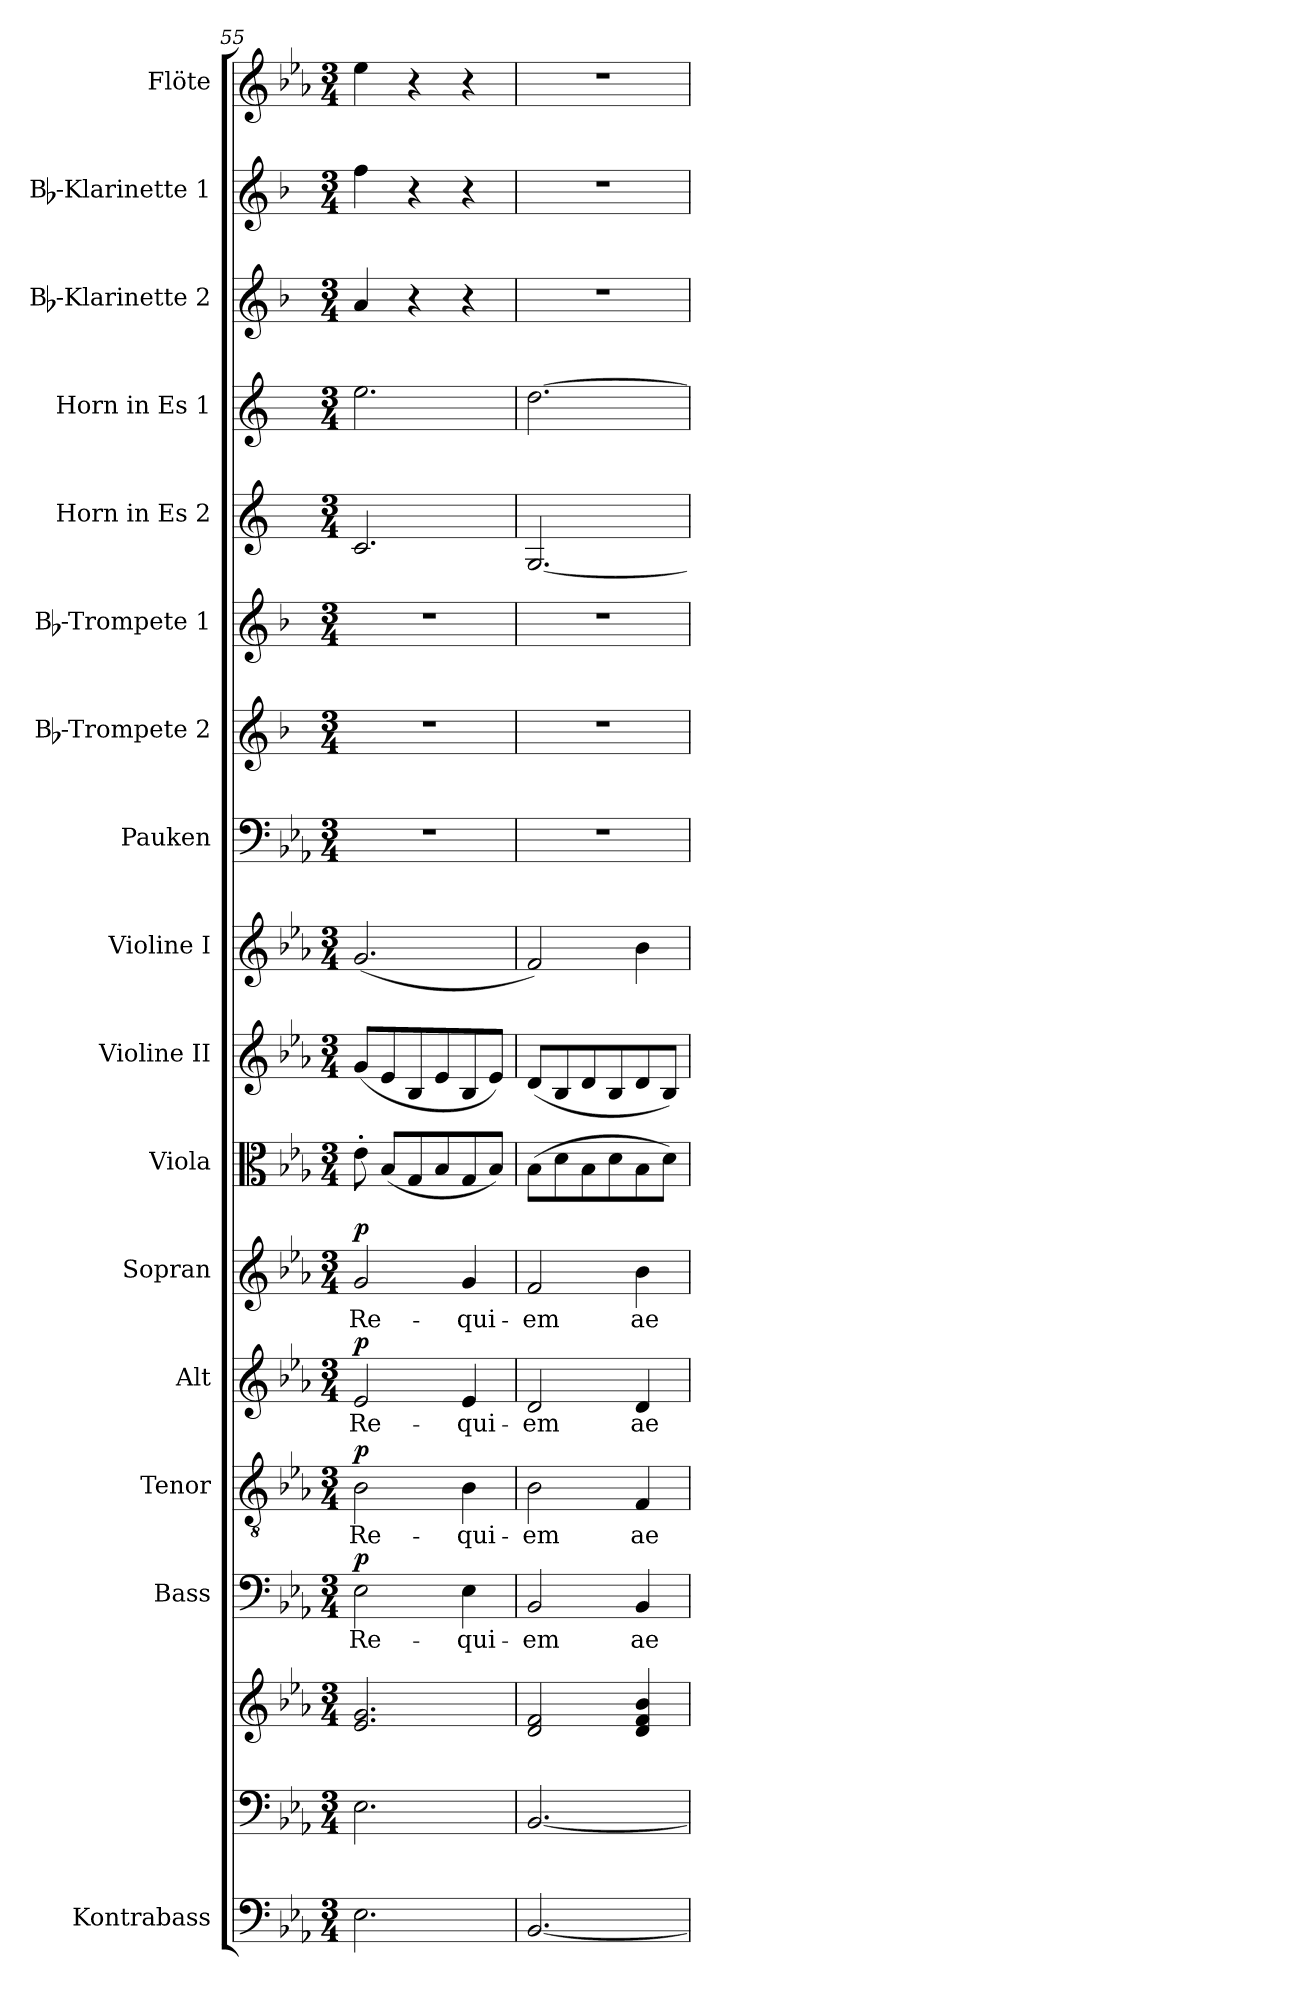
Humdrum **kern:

**kern	**kern	**kern	**kern	**text	**dynam	**kern	**text	**dynam	**kern	**text	**dynam	**kern	**text	**dynam	**kern	**kern	**kern	**kern	**kern	**kern	**kern	**kern	**kern	**kern	**kern
*part17	*part16	*part16	*part15	*part15	*part15	*part14	*part14	*part14	*part13	*part13	*part13	*part12	*part12	*part12	*part11	*part10	*part9	*part8	*part7	*part6	*part5	*part4	*part3	*part2	*part1
*staff18	*staff17	*staff16	*staff15	*staff15	*staff15	*staff14	*staff14	*staff14	*staff13	*staff13	*staff13	*staff12	*staff12	*staff12	*staff11	*staff10	*staff9	*staff8	*staff7	*staff6	*staff5	*staff4	*staff3	*staff2	*staff1
*I"Kontrabass	*	*	*I"Bass	*	*	*I"Tenor	*	*	*I"Alt	*	*	*I"Sopran	*	*	*I"Viola	*I"Violine II	*I"Violine I	*I"Pauken	*I"Bb-Trompete 2	*I"Bb-Trompete 1	*I"Horn in Es 2	*I"Horn in Es 1	*I"Bb-Klarinette 2	*I"Bb-Klarinette 1	*I"Flöte
*I'Kb.	*	*	*I'B.	*	*	*I'T.	*	*	*I'A.	*	*	*I'S.	*	*	*I'Vla.	*I'Vl. II	*I'Vl. I	*I'Pk.	*I'Bb Trp. 2	*I'Bb Trp. 1	*	*	*I'Bb Kl. 2	*I'Bb Kl. 1	*I'Fl.
*clefF4	*clefF4	*clefG2	*clefF4	*	*	*clefGv2	*	*	*clefG2	*	*	*clefG2	*	*	*clefC3	*clefG2	*clefG2	*clefF4	*clefG2	*clefG2	*clefG2	*clefG2	*clefG2	*clefG2	*clefG2
*ITrd7c12	*	*	*	*	*	*	*	*	*	*	*	*	*	*	*	*	*	*	*ITrd1c2	*ITrd1c2	*ITrd5c9	*ITrd5c9	*ITrd1c2	*ITrd1c2	*
*k[b-e-a-]	*k[b-e-a-]	*k[b-e-a-]	*k[b-e-a-]	*	*	*k[b-e-a-]	*	*	*k[b-e-a-]	*	*	*k[b-e-a-]	*	*	*k[b-e-a-]	*k[b-e-a-]	*k[b-e-a-]	*k[b-e-a-]	*k[b-e-a-]	*k[b-e-a-]	*k[b-e-a-]	*k[b-e-a-]	*k[b-e-a-]	*k[b-e-a-]	*k[b-e-a-]
*E-:	*E-:	*E-:	*E-:	*	*	*E-:	*	*	*E-:	*	*	*E-:	*	*	*E-:	*E-:	*E-:	*E-:	*E-:	*E-:	*E-:	*E-:	*E-:	*E-:	*E-:
*M3/4	*M3/4	*M3/4	*M3/4	*	*	*M3/4	*	*	*M3/4	*	*	*M3/4	*	*	*M3/4	*M3/4	*M3/4	*M3/4	*M3/4	*M3/4	*M3/4	*M3/4	*M3/4	*M3/4	*M3/4
=55	=55	=55	=55	=55	=55	=55	=55	=55	=55	=55	=55	=55	=55	=55	=55	=55	=55	=55	=55	=55	=55	=55	=55	=55	=55
!	!	!	!	!LO:LY:b	!LO:DY:a	!	!LO:LY:b	!LO:DY:a	!	!LO:LY:b	!LO:DY:a	!	!LO:LY:b	!LO:DY:a	!	!	!	!	!	!	!	!	!	!	!
2.EE-\	2.E-\	2.e-/ 2.g/	2E-\	Re-	p	2B-\	Re-	p	2e-/	Re-	p	2g/	Re-	p	8e-'>\	(<8g/L	(<2.g/	2.r	2.r	2.r	2.E-/	2.g\	4g/	4ee-\	4ee-\
.	.	.	.	.	.	.	.	.	.	.	.	.	.	.	(<8B-/L	8e-/	.	.	.	.	.	.	.	.	.
.	.	.	.	.	.	.	.	.	.	.	.	.	.	.	8G/	8B-/	.	.	.	.	.	.	4r	4r	4r
.	.	.	.	.	.	.	.	.	.	.	.	.	.	.	8B-/	8e-/	.	.	.	.	.	.	.	.	.
!	!	!	!	!LO:LY:b	!	!	!LO:LY:b	!	!	!LO:LY:b	!	!	!LO:LY:b	!	!	!	!	!	!	!	!	!	!	!	!
.	.	.	4E-\	-qui-	.	4B-\	-qui-	.	4e-/	-qui-	.	4g/	-qui-	.	8G/	8B-/	.	.	.	.	.	.	4r	4r	4r
.	.	.	.	.	.	.	.	.	.	.	.	.	.	.	8B-/J)	8e-/J)	.	.	.	.	.	.	.	.	.
=56	=56	=56	=56	=56	=56	=56	=56	=56	=56	=56	=56	=56	=56	=56	=56	=56	=56	=56	=56	=56	=56	=56	=56	=56	=56
!	!	!	!	!LO:LY:b	!	!	!LO:LY:b	!	!	!LO:LY:b	!	!	!LO:LY:b	!	!	!	!	!	!	!	!	!	!	!	!
[2.BBB-/	[2.BB-/	2d/ 2f/	2BB-/	-em	.	2B-\	-em	.	2d/	-em	.	2f/	-em	.	(>8B-\L	(<8d/L	2f/)	2.r	2.r	2.r	[2.BB-/	[2.f\	2.r	2.r	2.r
.	.	.	.	.	.	.	.	.	.	.	.	.	.	.	8d\	8B-/	.	.	.	.	.	.	.	.	.
.	.	.	.	.	.	.	.	.	.	.	.	.	.	.	8B-\	8d/	.	.	.	.	.	.	.	.	.
.	.	.	.	.	.	.	.	.	.	.	.	.	.	.	8d\	8B-/	.	.	.	.	.	.	.	.	.
!	!	!	!	!LO:LY:b	!	!	!LO:LY:b	!	!	!LO:LY:b	!	!	!LO:LY:b	!	!	!	!	!	!	!	!	!	!	!	!
.	.	4d/ 4f/ 4b-/	4BB-/	ae-	.	4F/	ae-	.	4d/	ae-	.	4b-\	ae-	.	8B-\	8d/	4b-\	.	.	.	.	.	.	.	.
.	.	.	.	.	.	.	.	.	.	.	.	.	.	.	8d\J)	8B-/J)	.	.	.	.	.	.	.	.	.
=	=	=	=	=	=	=	=	=	=	=	=	=	=	=	=	=	=	=	=	=	=	=	=	=	=
*-	*-	*-	*-	*-	*-	*-	*-	*-	*-	*-	*-	*-	*-	*-	*-	*-	*-	*-	*-	*-	*-	*-	*-	*-	*-
